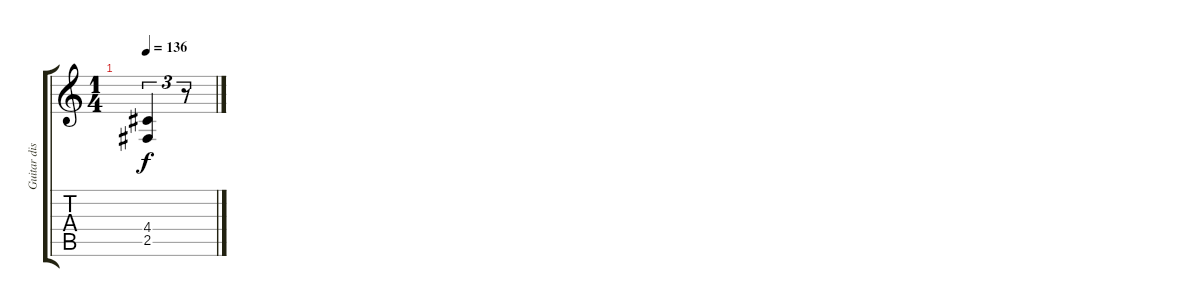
\track ("Guitar distortion 2" "Guitar dis") {instrument distortionguitar}
\staff {score tabs}
\tuning (B3 Gb3 D3 A2 E2 B1) {hide}
\ts (1 4)
\tempo 136
\clef g2
\ks c
(4.4 2.5).4{tu (3 2) dy f} r.8{tu (3 2)}
